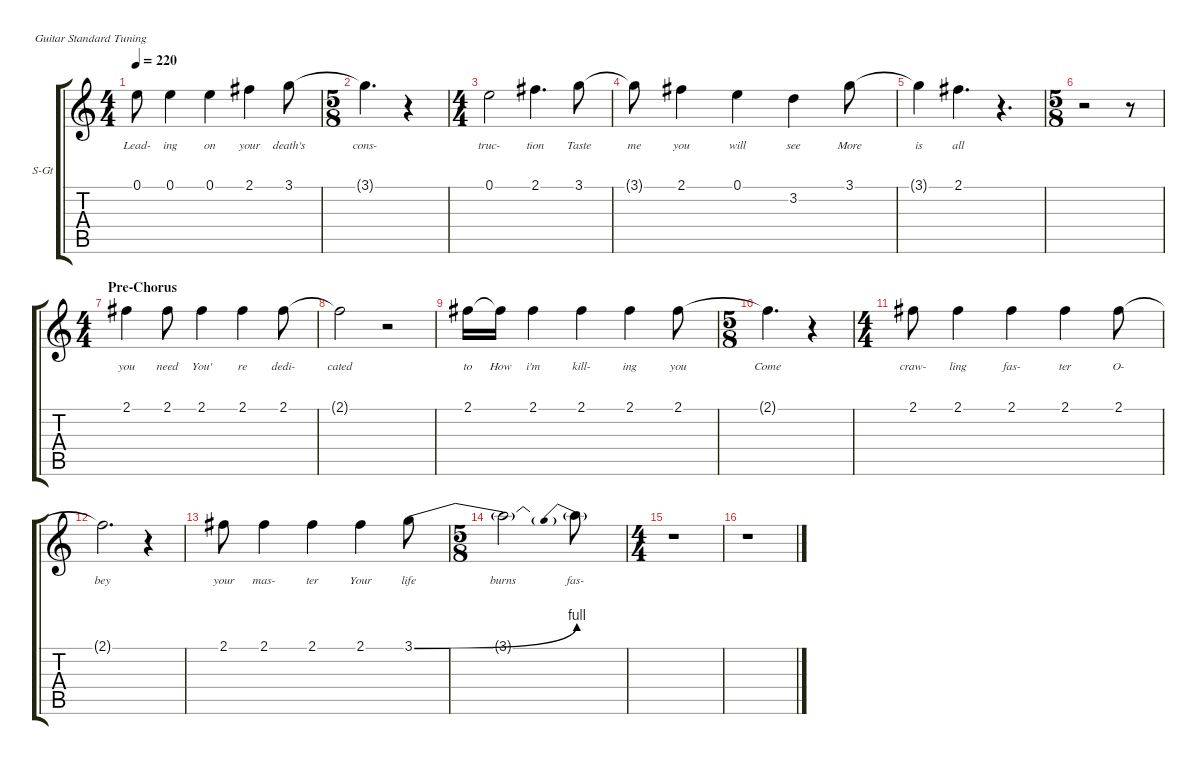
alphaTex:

\hideDynamics
\bracketExtendMode groupsimilarinstruments
\firstSystemTrackNameOrientation horizontal
\otherSystemsTrackNameOrientation horizontal
\track ("Vocal" "S-Gt") {multiBarRest instrument lead6voice}
\staff {score tabs}
\tuning (E4 B3 G3 D3 A2 E2)
\displaytranspose 12
\ts (4 4)
\tempo 220
\clef g2
\ks c
0.1.8{lyrics (0 "Lead-") lyrics (1 "") lyrics (2 "") lyrics (3 "") lyrics (4 "") dy fff} 0.1.4{lyrics (0 "ing") lyrics (1 "") lyrics (2 "") lyrics (3 "") lyrics (4 "")} 0.1.4{lyrics (0 "on") lyrics (1 "") lyrics (2 "") lyrics (3 "") lyrics (4 "")} 2.1.4{lyrics (0 "your") lyrics (1 "") lyrics (2 "") lyrics (3 "") lyrics (4 "")} 3.1.8{lyrics (0 "death's") lyrics (1 "") lyrics (2 "") lyrics (3 "") lyrics (4 "")} |
\ts (5 8)
3.1{t}.4{d lyrics (0 "cons-") lyrics (1 "") lyrics (2 "") lyrics (3 "") lyrics (4 "") dy f} r.4 |
\ts (4 4)
0.1.2{lyrics (0 "truc-") lyrics (1 "") lyrics (2 "") lyrics (3 "") lyrics (4 "") dy fff} 2.1.4{d lyrics (0 "tion") lyrics (1 "") lyrics (2 "") lyrics (3 "") lyrics (4 "")} 3.1.8{lyrics (0 "Taste") lyrics (1 "") lyrics (2 "") lyrics (3 "") lyrics (4 "")} |
3.1{t}.8{lyrics (0 "me") lyrics (1 "") lyrics (2 "") lyrics (3 "") lyrics (4 "") dy f} 2.1.4{lyrics (0 "you") lyrics (1 "") lyrics (2 "") lyrics (3 "") lyrics (4 "") dy fff} 0.1.4{lyrics (0 "will") lyrics (1 "") lyrics (2 "") lyrics (3 "") lyrics (4 "")} 3.2.4{lyrics (0 "see") lyrics (1 "") lyrics (2 "") lyrics (3 "") lyrics (4 "")} 3.1.8{lyrics (0 "More") lyrics (1 "") lyrics (2 "") lyrics (3 "") lyrics (4 "")} |
3.1{t}.4{lyrics (0 "is") lyrics (1 "") lyrics (2 "") lyrics (3 "") lyrics (4 "") dy f} 2.1.4{d lyrics (0 "all") lyrics (1 "") lyrics (2 "") lyrics (3 "") lyrics (4 "") dy fff} r.4{d} |
\ts (5 8)
r.2 r.8 |
\ts (4 4)
\section ("" "Pre-Chorus")
2.1.4{lyrics (0 "you") lyrics (1 "") lyrics (2 "") lyrics (3 "") lyrics (4 "")} 2.1.8{lyrics (0 "need") lyrics (1 "") lyrics (2 "") lyrics (3 "") lyrics (4 "")} 2.1.4{lyrics (0 "You'") lyrics (1 "") lyrics (2 "") lyrics (3 "") lyrics (4 "")} 2.1.4{lyrics (0 "re") lyrics (1 "") lyrics (2 "") lyrics (3 "") lyrics (4 "")} 2.1.8{lyrics (0 "dedi-") lyrics (1 "") lyrics (2 "") lyrics (3 "") lyrics (4 "")} |
2.1{t}.2{lyrics (0 "cated") lyrics (1 "") lyrics (2 "") lyrics (3 "") lyrics (4 "") dy f} r.2 |
2.1.16{lyrics (0 "to") lyrics (1 "") lyrics (2 "") lyrics (3 "") lyrics (4 "") dy fff} 2.1{t}.16{lyrics (0 "How") lyrics (1 "") lyrics (2 "") lyrics (3 "") lyrics (4 "") dy f} 2.1.4{lyrics (0 "i'm") lyrics (1 "") lyrics (2 "") lyrics (3 "") lyrics (4 "") dy fff} 2.1.4{lyrics (0 "kill-") lyrics (1 "") lyrics (2 "") lyrics (3 "") lyrics (4 "")} 2.1.4{lyrics (0 "ing") lyrics (1 "") lyrics (2 "") lyrics (3 "") lyrics (4 "")} 2.1.8{lyrics (0 "you") lyrics (1 "") lyrics (2 "") lyrics (3 "") lyrics (4 "")} |
\ts (5 8)
2.1{t}.4{d lyrics (0 "Come") lyrics (1 "") lyrics (2 "") lyrics (3 "") lyrics (4 "") dy f} r.4 |
\ts (4 4)
2.1.8{lyrics (0 "craw-") lyrics (1 "") lyrics (2 "") lyrics (3 "") lyrics (4 "") dy fff} 2.1.4{lyrics (0 "ling") lyrics (1 "") lyrics (2 "") lyrics (3 "") lyrics (4 "")} 2.1.4{lyrics (0 "fas-") lyrics (1 "") lyrics (2 "") lyrics (3 "") lyrics (4 "")} 2.1.4{lyrics (0 "ter") lyrics (1 "") lyrics (2 "") lyrics (3 "") lyrics (4 "")} 2.1.8{lyrics (0 "O-") lyrics (1 "") lyrics (2 "") lyrics (3 "") lyrics (4 "")} |
2.1{t}.2{d lyrics (0 "bey") lyrics (1 "") lyrics (2 "") lyrics (3 "") lyrics (4 "") dy f} r.4 |
2.1.8{lyrics (0 "your") lyrics (1 "") lyrics (2 "") lyrics (3 "") lyrics (4 "") dy fff} 2.1.4{lyrics (0 "mas-") lyrics (1 "") lyrics (2 "") lyrics (3 "") lyrics (4 "")} 2.1.4{lyrics (0 "ter") lyrics (1 "") lyrics (2 "") lyrics (3 "") lyrics (4 "")} 2.1.4{lyrics (0 "Your") lyrics (1 "") lyrics (2 "") lyrics (3 "") lyrics (4 "")} 3.1{be (bend 0 0 60 4)}.8{lyrics (0 "life") lyrics (1 "") lyrics (2 "") lyrics (3 "") lyrics (4 "")} |
\ts (5 8)
3.1{t}.2{lyrics (0 "burns") lyrics (1 "") lyrics (2 "") lyrics (3 "") lyrics (4 "") dy f} 3.1{be (prebend 0 4 60 4) t}.8{lyrics (0 "fas-") lyrics (1 "") lyrics (2 "") lyrics (3 "") lyrics (4 "")} |
\ts (4 4)
r.1 |
r.1
